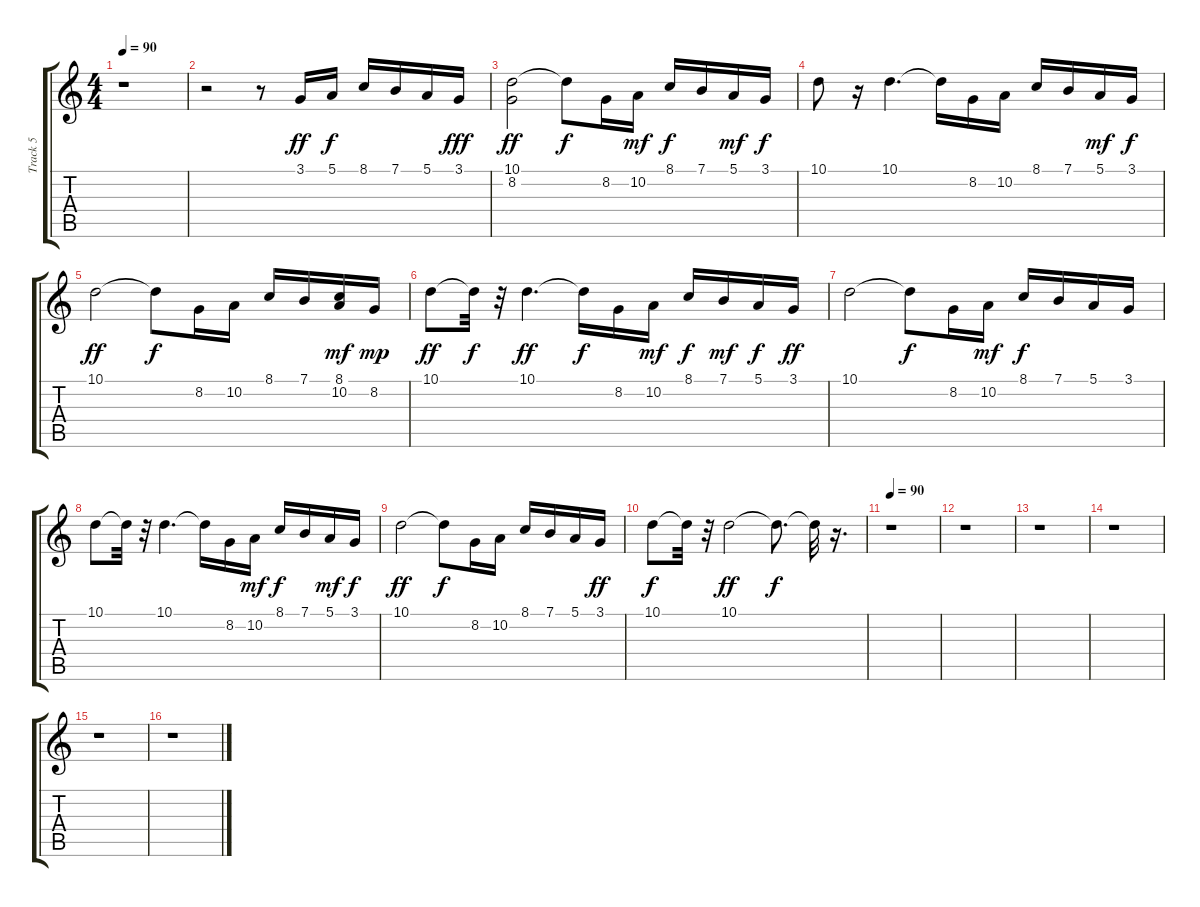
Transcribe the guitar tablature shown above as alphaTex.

\track ("Track 5" "Track 5") {instrument lead2sawtooth}
\staff {score tabs}
\tuning (E4 B3 G3 D3 A2 E2) {hide}
\ts (4 4)
\tempo 90
\clef g2
\ks c
r.1{dy ff instrument lead2sawtooth} |
r.2 r.8 3.1.16 5.1.16{dy f} 8.1.16 7.1.16 5.1.16 3.1.16{dy fff} |
(10.1 8.2).2{dy ff} 10.1{t}.8{dy f} 8.2.16 10.2.16{dy mf} 8.1.16{dy f} 7.1.16 5.1.16{dy mf} 3.1.16{dy f} |
10.1.8 r.16 10.1.4{d} 10.1{t}.16 8.2.16 10.2.16 8.1.16 7.1.16 5.1.16{dy mf} 3.1.16{dy f} |
10.1.2{dy ff} 10.1{t}.8{dy f} 8.2.16 10.2.16 8.1.16 7.1.16 (8.1 10.2).16{dy mf} 8.2.16{dy mp} |
10.1.8{dy ff} 10.1{t}.32{dy f} r.32 10.1.4{d dy ff} 10.1{t}.16{dy f} 8.2.16 10.2.16{dy mf} 8.1.16{dy f} 7.1.16{dy mf} 5.1.16{dy f} 3.1.16{dy ff} |
10.1.2 10.1{t}.8{dy f} 8.2.16 10.2.16{dy mf} 8.1.16{dy f} 7.1.16 5.1.16 3.1.16 |
10.1.8 10.1{t}.32 r.32 10.1.4{d} 10.1{t}.16 8.2.16 10.2.16{dy mf} 8.1.16{dy f} 7.1.16 5.1.16{dy mf} 3.1.16{dy f} |
10.1.2{dy ff} 10.1{t}.8{dy f} 8.2.16 10.2.16 8.1.16 7.1.16 5.1.16 3.1.16{dy ff} |
10.1.8{dy f} 10.1{t}.32 r.32 10.1.2{dy ff} 10.1{t}.8{d dy f} 10.1{t}.32 r.16{d} |
\tempo 90
r.1 |
r.1 |
r.1 |
r.1 |
r.1 |
r.1
